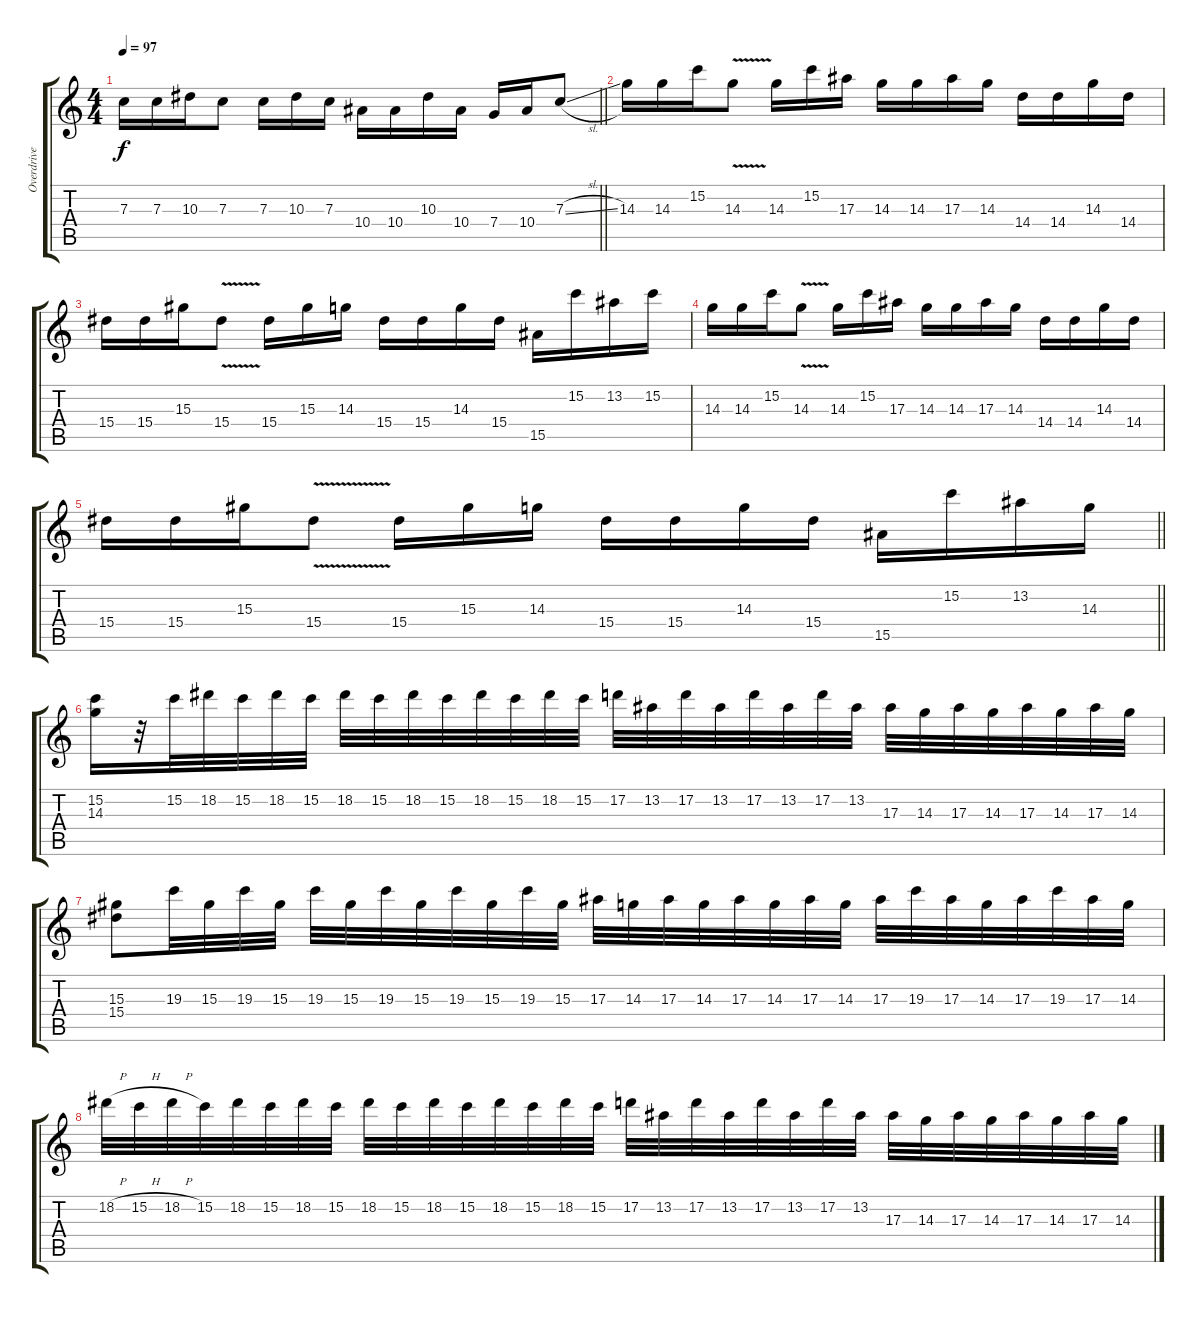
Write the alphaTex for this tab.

\track ("Overdrive" "Overdrive") {instrument distortionguitar}
\staff {score tabs}
\tuning (D4 A3 F3 C3 G2 C2) {hide}
\ts (4 4)
\tempo 97
\clef g2
\barLineRight lightlight
\ks c
7.3.16{dy f} 7.3.16 10.3.16 7.3.8 7.3.16 10.3.16 7.3.16 10.4.16 10.4.16 10.3.16 10.4.16 7.4.16 10.4.16 7.3{sl}.8 |
14.3.16 14.3.16 15.2.16 14.3{v}.8 14.3.16 15.2.16 17.3.16 14.3.16 14.3.16 17.3.16 14.3.16 14.4.16 14.4.16 14.3.16 14.4.16 |
15.4.16 15.4.16 15.3.16 15.4{v}.8 15.4.16 15.3.16 14.3.16 15.4.16 15.4.16 14.3.16 15.4.16 15.5.16 15.2.16 13.2.16 15.2.16 |
14.3.16 14.3.16 15.2.16 14.3{v}.8 14.3.16 15.2.16 17.3.16 14.3.16 14.3.16 17.3.16 14.3.16 14.4.16 14.4.16 14.3.16 14.4.16 |
\barLineRight lightlight
15.4.16 15.4.16 15.3.16 15.4{v}.8 15.4.16 15.3.16 14.3.16 15.4.16 15.4.16 14.3.16 15.4.16 15.5.16 15.2.16 13.2.16 14.3.16 |
(15.2 14.3).16 r.32 15.2.32 18.2.32 15.2.32 18.2.32 15.2.32 18.2.32 15.2.32 18.2.32 15.2.32 18.2.32 15.2.32 18.2.32 15.2.32 17.2.32 13.2.32 17.2.32 13.2.32 17.2.32 13.2.32 17.2.32 13.2.32 17.3.32 14.3.32 17.3.32 14.3.32 17.3.32 14.3.32 17.3.32 14.3.32 |
(15.3 15.4).8 19.3.32 15.3.32 19.3.32 15.3.32 19.3.32 15.3.32 19.3.32 15.3.32 19.3.32 15.3.32 19.3.32 15.3.32 17.3.32 14.3.32 17.3.32 14.3.32 17.3.32 14.3.32 17.3.32 14.3.32 17.3.32 19.3.32 17.3.32 14.3.32 17.3.32 19.3.32 17.3.32 14.3.32 |
18.2{h}.32 15.2{h}.32 18.2{h}.32 15.2.32 18.2.32 15.2.32 18.2.32 15.2.32 18.2.32 15.2.32 18.2.32 15.2.32 18.2.32 15.2.32 18.2.32 15.2.32 17.2.32 13.2.32 17.2.32 13.2.32 17.2.32 13.2.32 17.2.32 13.2.32 17.3.32 14.3.32 17.3.32 14.3.32 17.3.32 14.3.32 17.3.32 14.3.32
